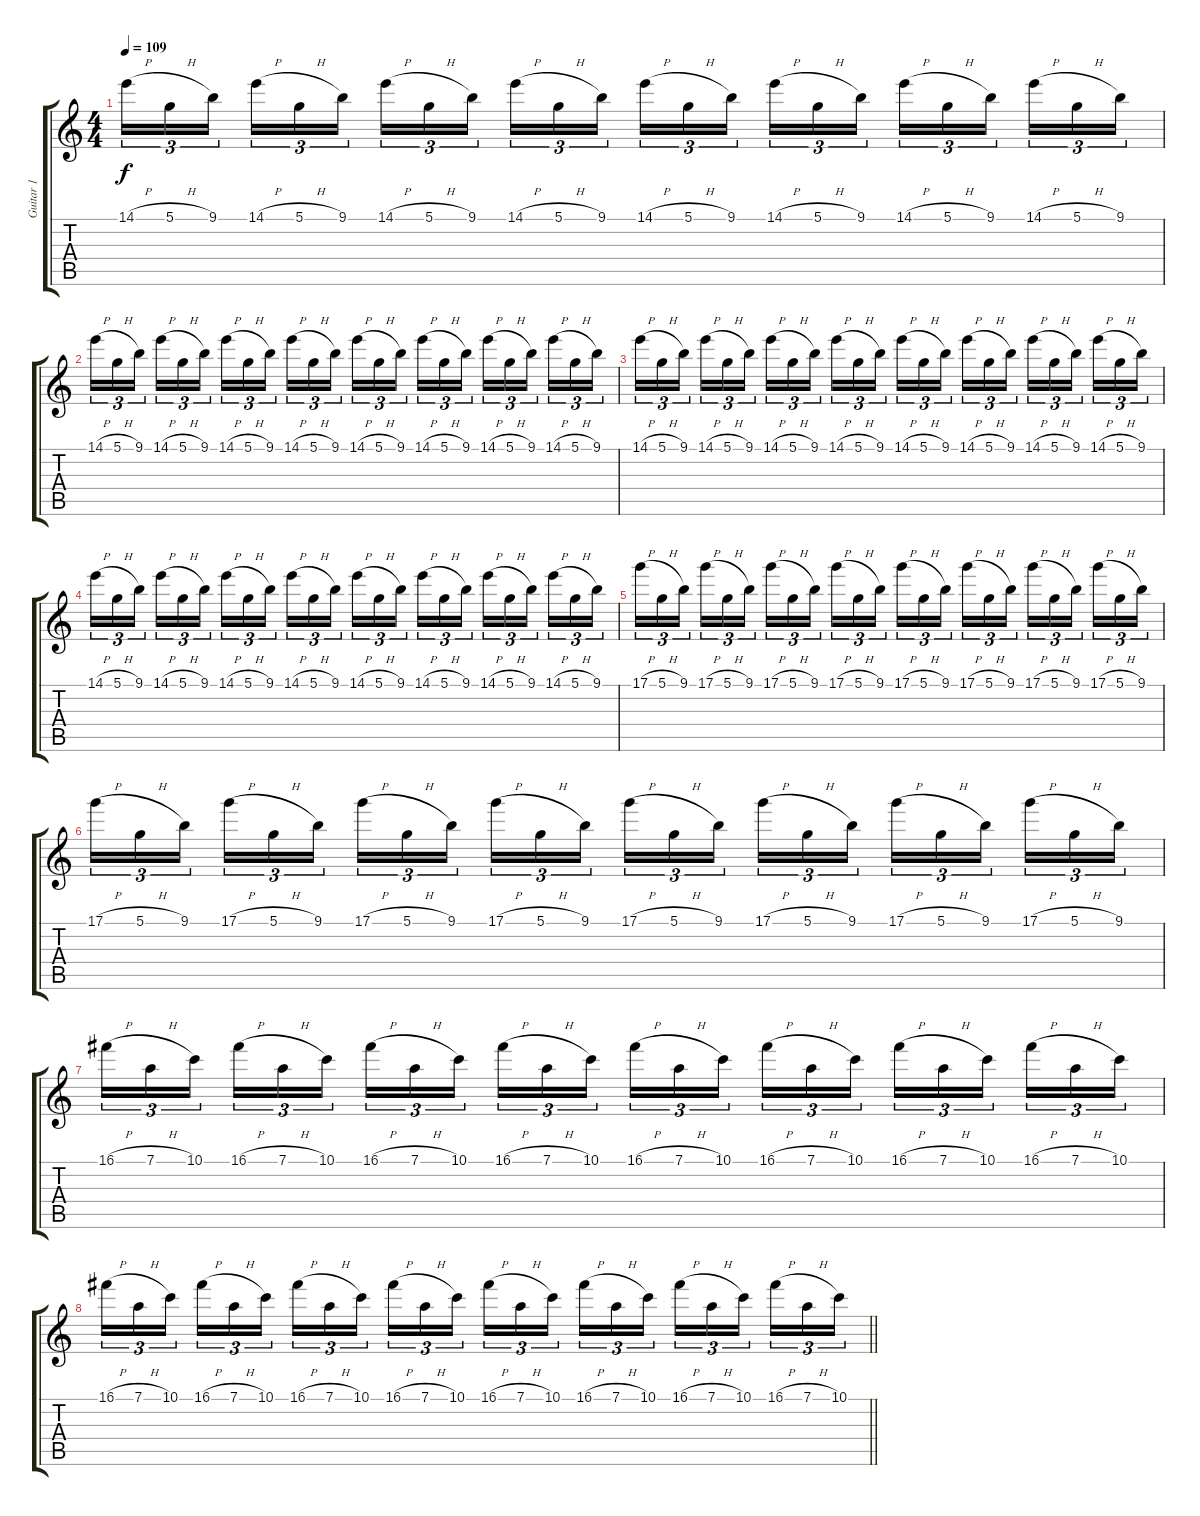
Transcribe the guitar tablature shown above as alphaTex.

\track ("Guitar 1" "Guitar 1") {instrument distortionguitar}
\staff {score tabs}
\tuning (D4 A3 F3 C3 G2 C2) {hide}
\ts (4 4)
\tempo 109
\clef g2
\ks c
14.1{h}.16{tu (3 2) dy f instrument distortionguitar} 5.1{h}.16{tu (3 2)} 9.1.16{tu (3 2)} 14.1{h}.16{tu (3 2)} 5.1{h}.16{tu (3 2)} 9.1.16{tu (3 2)} 14.1{h}.16{tu (3 2)} 5.1{h}.16{tu (3 2)} 9.1.16{tu (3 2)} 14.1{h}.16{tu (3 2)} 5.1{h}.16{tu (3 2)} 9.1.16{tu (3 2)} 14.1{h}.16{tu (3 2)} 5.1{h}.16{tu (3 2)} 9.1.16{tu (3 2)} 14.1{h}.16{tu (3 2)} 5.1{h}.16{tu (3 2)} 9.1.16{tu (3 2)} 14.1{h}.16{tu (3 2)} 5.1{h}.16{tu (3 2)} 9.1.16{tu (3 2)} 14.1{h}.16{tu (3 2)} 5.1{h}.16{tu (3 2)} 9.1.16{tu (3 2)} |
14.1{h}.16{tu (3 2)} 5.1{h}.16{tu (3 2)} 9.1.16{tu (3 2)} 14.1{h}.16{tu (3 2)} 5.1{h}.16{tu (3 2)} 9.1.16{tu (3 2)} 14.1{h}.16{tu (3 2)} 5.1{h}.16{tu (3 2)} 9.1.16{tu (3 2)} 14.1{h}.16{tu (3 2)} 5.1{h}.16{tu (3 2)} 9.1.16{tu (3 2)} 14.1{h}.16{tu (3 2)} 5.1{h}.16{tu (3 2)} 9.1.16{tu (3 2)} 14.1{h}.16{tu (3 2)} 5.1{h}.16{tu (3 2)} 9.1.16{tu (3 2)} 14.1{h}.16{tu (3 2)} 5.1{h}.16{tu (3 2)} 9.1.16{tu (3 2)} 14.1{h}.16{tu (3 2)} 5.1{h}.16{tu (3 2)} 9.1.16{tu (3 2)} |
14.1{h}.16{tu (3 2)} 5.1{h}.16{tu (3 2)} 9.1.16{tu (3 2)} 14.1{h}.16{tu (3 2)} 5.1{h}.16{tu (3 2)} 9.1.16{tu (3 2)} 14.1{h}.16{tu (3 2)} 5.1{h}.16{tu (3 2)} 9.1.16{tu (3 2)} 14.1{h}.16{tu (3 2)} 5.1{h}.16{tu (3 2)} 9.1.16{tu (3 2)} 14.1{h}.16{tu (3 2)} 5.1{h}.16{tu (3 2)} 9.1.16{tu (3 2)} 14.1{h}.16{tu (3 2)} 5.1{h}.16{tu (3 2)} 9.1.16{tu (3 2)} 14.1{h}.16{tu (3 2)} 5.1{h}.16{tu (3 2)} 9.1.16{tu (3 2)} 14.1{h}.16{tu (3 2)} 5.1{h}.16{tu (3 2)} 9.1.16{tu (3 2)} |
14.1{h}.16{tu (3 2)} 5.1{h}.16{tu (3 2)} 9.1.16{tu (3 2)} 14.1{h}.16{tu (3 2)} 5.1{h}.16{tu (3 2)} 9.1.16{tu (3 2)} 14.1{h}.16{tu (3 2)} 5.1{h}.16{tu (3 2)} 9.1.16{tu (3 2)} 14.1{h}.16{tu (3 2)} 5.1{h}.16{tu (3 2)} 9.1.16{tu (3 2)} 14.1{h}.16{tu (3 2)} 5.1{h}.16{tu (3 2)} 9.1.16{tu (3 2)} 14.1{h}.16{tu (3 2)} 5.1{h}.16{tu (3 2)} 9.1.16{tu (3 2)} 14.1{h}.16{tu (3 2)} 5.1{h}.16{tu (3 2)} 9.1.16{tu (3 2)} 14.1{h}.16{tu (3 2)} 5.1{h}.16{tu (3 2)} 9.1.16{tu (3 2)} |
17.1{h}.16{tu (3 2)} 5.1{h}.16{tu (3 2)} 9.1.16{tu (3 2)} 17.1{h}.16{tu (3 2)} 5.1{h}.16{tu (3 2)} 9.1.16{tu (3 2)} 17.1{h}.16{tu (3 2)} 5.1{h}.16{tu (3 2)} 9.1.16{tu (3 2)} 17.1{h}.16{tu (3 2)} 5.1{h}.16{tu (3 2)} 9.1.16{tu (3 2)} 17.1{h}.16{tu (3 2)} 5.1{h}.16{tu (3 2)} 9.1.16{tu (3 2)} 17.1{h}.16{tu (3 2)} 5.1{h}.16{tu (3 2)} 9.1.16{tu (3 2)} 17.1{h}.16{tu (3 2)} 5.1{h}.16{tu (3 2)} 9.1.16{tu (3 2)} 17.1{h}.16{tu (3 2)} 5.1{h}.16{tu (3 2)} 9.1.16{tu (3 2)} |
17.1{h}.16{tu (3 2)} 5.1{h}.16{tu (3 2)} 9.1.16{tu (3 2)} 17.1{h}.16{tu (3 2)} 5.1{h}.16{tu (3 2)} 9.1.16{tu (3 2)} 17.1{h}.16{tu (3 2)} 5.1{h}.16{tu (3 2)} 9.1.16{tu (3 2)} 17.1{h}.16{tu (3 2)} 5.1{h}.16{tu (3 2)} 9.1.16{tu (3 2)} 17.1{h}.16{tu (3 2)} 5.1{h}.16{tu (3 2)} 9.1.16{tu (3 2)} 17.1{h}.16{tu (3 2)} 5.1{h}.16{tu (3 2)} 9.1.16{tu (3 2)} 17.1{h}.16{tu (3 2)} 5.1{h}.16{tu (3 2)} 9.1.16{tu (3 2)} 17.1{h}.16{tu (3 2)} 5.1{h}.16{tu (3 2)} 9.1.16{tu (3 2)} |
16.1{h}.16{tu (3 2)} 7.1{h}.16{tu (3 2)} 10.1.16{tu (3 2)} 16.1{h}.16{tu (3 2)} 7.1{h}.16{tu (3 2)} 10.1.16{tu (3 2)} 16.1{h}.16{tu (3 2)} 7.1{h}.16{tu (3 2)} 10.1.16{tu (3 2)} 16.1{h}.16{tu (3 2)} 7.1{h}.16{tu (3 2)} 10.1.16{tu (3 2)} 16.1{h}.16{tu (3 2)} 7.1{h}.16{tu (3 2)} 10.1.16{tu (3 2)} 16.1{h}.16{tu (3 2)} 7.1{h}.16{tu (3 2)} 10.1.16{tu (3 2)} 16.1{h}.16{tu (3 2)} 7.1{h}.16{tu (3 2)} 10.1.16{tu (3 2)} 16.1{h}.16{tu (3 2)} 7.1{h}.16{tu (3 2)} 10.1.16{tu (3 2)} |
\barLineRight lightlight
16.1{h}.16{tu (3 2)} 7.1{h}.16{tu (3 2)} 10.1.16{tu (3 2)} 16.1{h}.16{tu (3 2)} 7.1{h}.16{tu (3 2)} 10.1.16{tu (3 2)} 16.1{h}.16{tu (3 2)} 7.1{h}.16{tu (3 2)} 10.1.16{tu (3 2)} 16.1{h}.16{tu (3 2)} 7.1{h}.16{tu (3 2)} 10.1.16{tu (3 2)} 16.1{h}.16{tu (3 2)} 7.1{h}.16{tu (3 2)} 10.1.16{tu (3 2)} 16.1{h}.16{tu (3 2)} 7.1{h}.16{tu (3 2)} 10.1.16{tu (3 2)} 16.1{h}.16{tu (3 2)} 7.1{h}.16{tu (3 2)} 10.1.16{tu (3 2)} 16.1{h}.16{tu (3 2)} 7.1{h}.16{tu (3 2)} 10.1.16{tu (3 2)}
